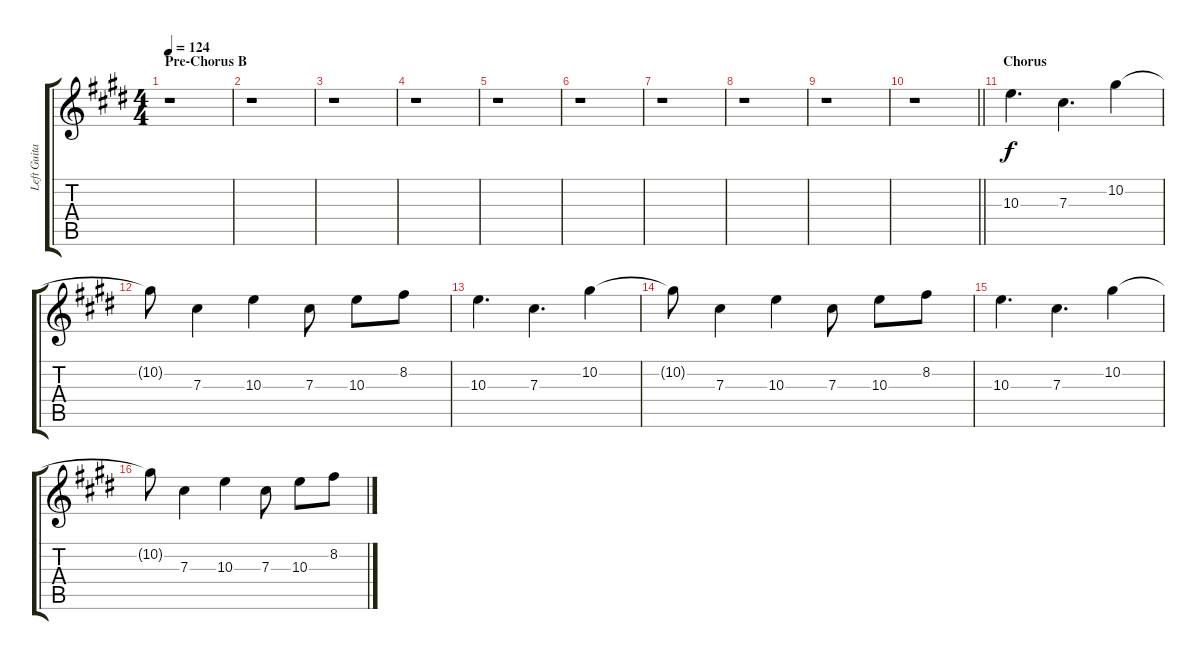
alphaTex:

\track ("Left Guitar II" "Left Guita") {instrument overdrivenguitar}
\staff {score tabs}
\tuning (Eb4 Bb3 Gb3 Db3 Ab2 Db2) {hide}
\ts (4 4)
\section ("" "Pre-Chorus B")
\tempo 124
\clef g2
\ks e
r.1{dy f} |
r.1 |
r.1 |
r.1 |
r.1 |
r.1 |
r.1 |
r.1 |
r.1 |
\barLineRight lightlight
r.1 |
\section ("" "Chorus")
10.3.4{d} 7.3.4{d} 10.2.4 |
10.2{t}.8 7.3.4 10.3.4 7.3.8 10.3.8 8.2.8 |
10.3.4{d} 7.3.4{d} 10.2.4 |
10.2{t}.8 7.3.4 10.3.4 7.3.8 10.3.8 8.2.8 |
10.3.4{d} 7.3.4{d} 10.2.4 |
10.2{t}.8 7.3.4 10.3.4 7.3.8 10.3.8 8.2.8
